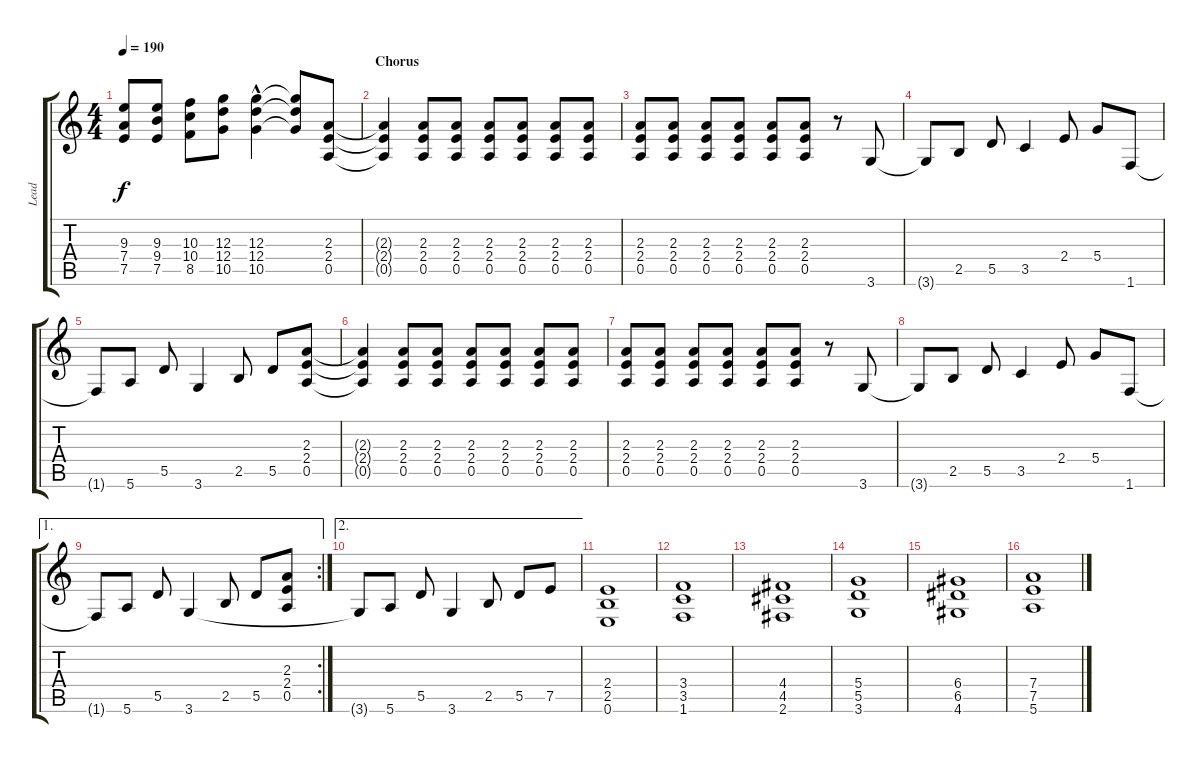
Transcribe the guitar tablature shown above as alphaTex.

\track ("Lead" "Lead") {instrument distortionguitar}
\staff {score tabs}
\tuning (E4 B3 G3 D3 A2 E2) {hide}
\ts (4 4)
\tempo 190
\clef g2
\ks c
(9.3 7.4 7.5).8{dy f} (9.3 9.4 7.5).8 (10.3 10.4 8.5).8 (12.3 12.4 10.5).8 (12.3{hac} 12.4 10.5).4 (12.3{t} 12.4{t} 10.5{t}).8 (2.3 2.4 0.5).8 |
\section ("" "Chorus")
(2.3{t} 2.4{t} 0.5{t}).4 (2.3 2.4 0.5).8 (2.3 2.4 0.5).8 (2.3 2.4 0.5).8 (2.3 2.4 0.5).8 (2.3 2.4 0.5).8 (2.3 2.4 0.5).8 |
(2.3 2.4 0.5).8 (2.3 2.4 0.5).8 (2.3 2.4 0.5).8 (2.3 2.4 0.5).8 (2.3 2.4 0.5).8 (2.3 2.4 0.5).8 r.8 3.6.8 |
3.6{t}.8 2.5.8 5.5.8 3.5.4 2.4.8 5.4.8 1.6.8 |
1.6{t}.8 5.6.8 5.5.8 3.6.4 2.5.8 5.5.8 (2.3 2.4 0.5).8 |
(2.3{t} 2.4{t} 0.5{t}).4 (2.3 2.4 0.5).8 (2.3 2.4 0.5).8 (2.3 2.4 0.5).8 (2.3 2.4 0.5).8 (2.3 2.4 0.5).8 (2.3 2.4 0.5).8 |
(2.3 2.4 0.5).8 (2.3 2.4 0.5).8 (2.3 2.4 0.5).8 (2.3 2.4 0.5).8 (2.3 2.4 0.5).8 (2.3 2.4 0.5).8 r.8 3.6.8 |
3.6{t}.8 2.5.8 5.5.8 3.5.4 2.4.8 5.4.8 1.6.8 |
\ae 1
\rc 2
1.6{t}.8 5.6.8 5.5.8 3.6.4 2.5.8 5.5.8 (2.3 2.4 0.5).8 |
\ae 2
3.6{t}.8 5.6.8 5.5.8 3.6.4 2.5.8 5.5.8 7.5.8 |
(2.4 2.5 0.6).1 |
(3.4 3.5 1.6).1 |
(4.4 4.5 2.6).1 |
(5.4 5.5 3.6).1 |
(6.4 6.5 4.6).1 |
(7.4 7.5 5.6).1
